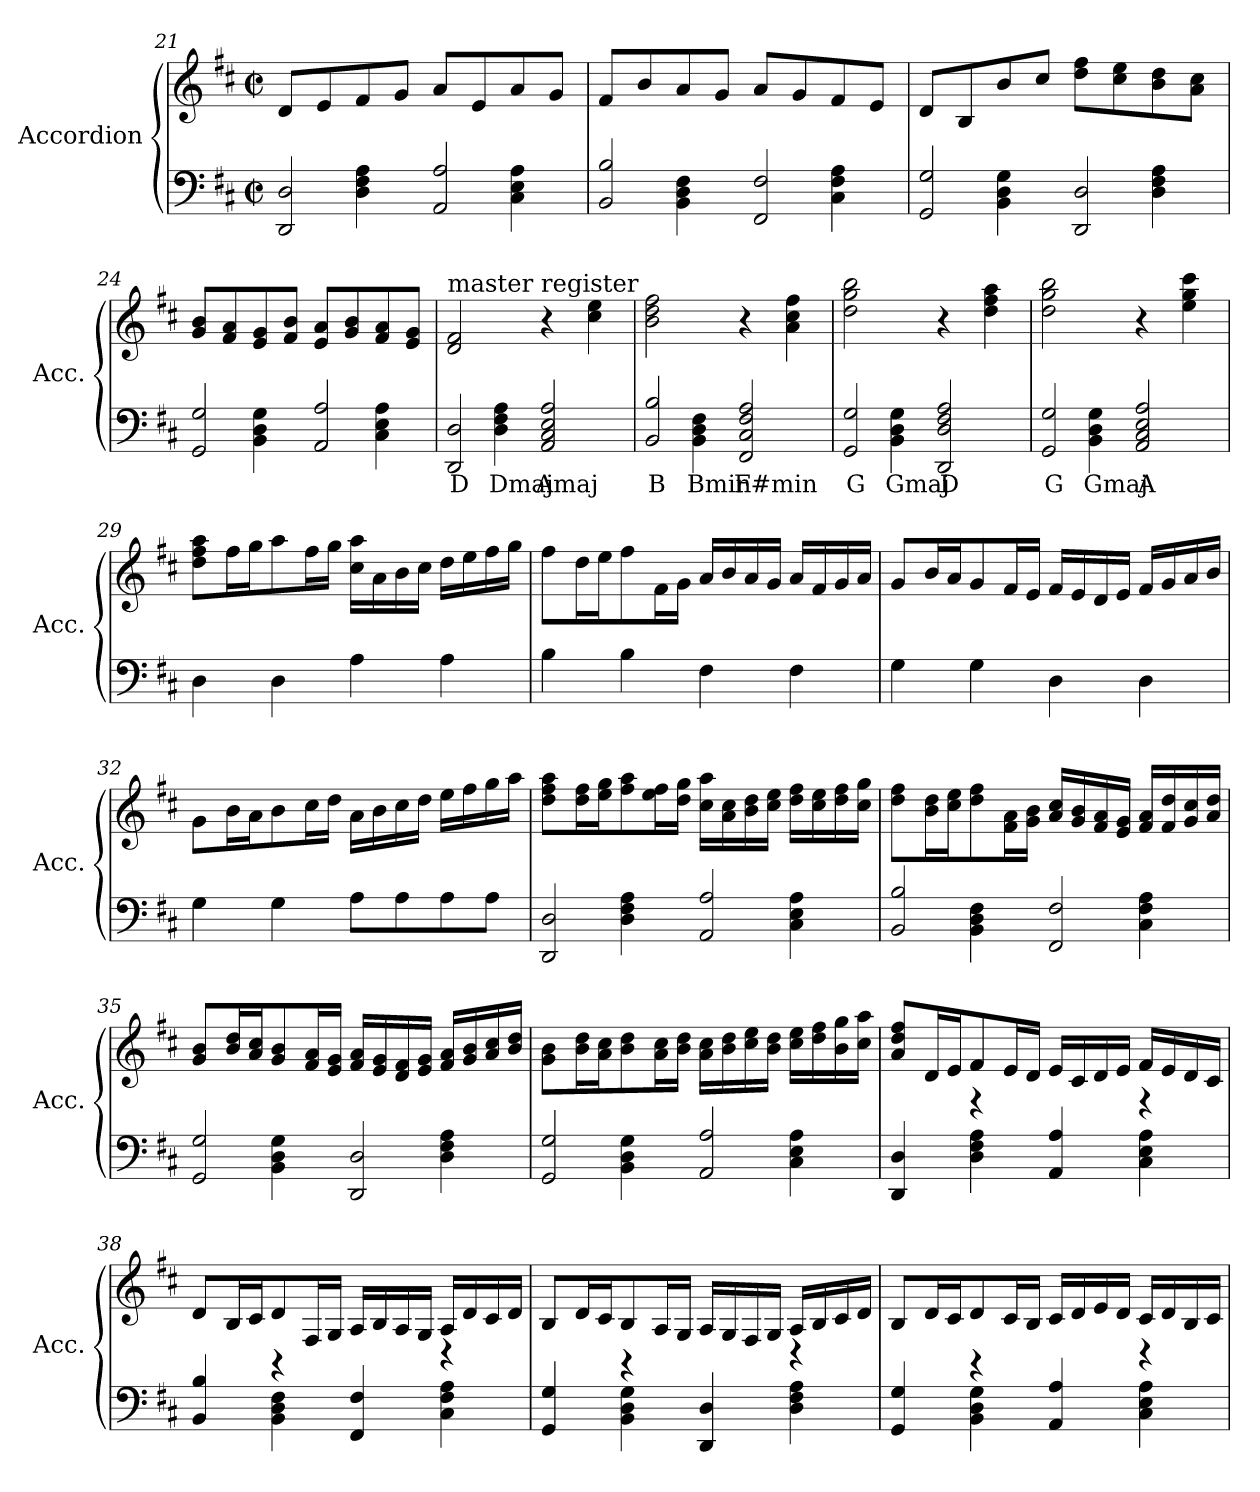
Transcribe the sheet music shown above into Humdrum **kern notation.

**kern	**text	**kern
*part1	*part1	*part1
*staff2	*staff2	*staff1
*I"Accordion	*	*
*I'Acc.	*	*
*clefF4	*	*clefG2
*k[f#c#]	*	*k[f#c#]
*D:	*	*D:
*M2/2	*	*M2/2
*met(c|)	*	*met(c|)
=21	=21	=21
*^	*	*
2DD/ 2D/	4ryy	.	8d/L
.	.	.	8e/
.	4D\ 4F#\ 4A\	.	8f#/
.	.	.	8g/J
2AA/ 2A/	4ryy	.	8a/L
.	.	.	8e/
.	4C#\ 4E\ 4A\	.	8a/
.	.	.	8g/J
=22	=22	=22	=22
2BB/ 2B/	4ryy	.	8f#/L
.	.	.	8b/
.	4BB\ 4D\ 4F#\	.	8a/
.	.	.	8g/J
2FF#/ 2F#/	4ryy	.	8a/L
.	.	.	8g/
.	4C#\ 4F#\ 4A\	.	8f#/
.	.	.	8e/J
!!LO:PB:g=z
=23	=23	=23	=23
2GG/ 2G/	4ryy	.	8d/L
.	.	.	8B/
.	4BB\ 4D\ 4G\	.	8b/
.	.	.	8cc#/J
2DD/ 2D/	4ryy	.	8dd\ 8ff#\L
.	.	.	8cc#\ 8ee\
.	4D\ 4F#\ 4A\	.	8b\ 8dd\
.	.	.	8a\ 8cc#\J
=24	=24	=24	=24
2GG/ 2G/	4ryy	.	8g/ 8b/L
.	.	.	8f#/ 8a/
.	4BB\ 4D\ 4G\	.	8e/ 8g/
.	.	.	8f#/ 8b/J
2AA/ 2A/	4ryy	.	8e/ 8a/L
.	.	.	8g/ 8b/
.	4C#\ 4E\ 4A\	.	8f#/ 8a/
.	.	.	8e/ 8g/J
=25	=25	=25	=25
!	!	!	!LO:TX:a:t=master register
2DD/ 2D/	4ryy	D	2d/ 2f#/
.	4D\ 4F#\ 4A\	Dmaj	.
2AA/ 2C#/ 2E/ 2A/	2ryy	Amaj	4r
.	.	.	4cc#\ 4ee\
=26	=26	=26	=26
2BB/ 2B/	4ryy	B	2b\ 2dd\ 2ff#\
.	4BB\ 4D\ 4F#\	Bmin	.
2FF#/ 2C#/ 2F#/ 2A/	4ryy	F#min	4r
.	4ryy	.	4a\ 4cc#\ 4ff#\
=27	=27	=27	=27
2GG/ 2G/	4ryy	G	2dd\ 2gg\ 2bb\
.	4BB\ 4D\ 4G\	Gmaj	.
2DD/ 2D/ 2F#/ 2A/	2ryy	D	4r
.	.	.	4dd\ 4ff#\ 4aa\
!!LO:LB:g=z
=28	=28	=28	=28
2GG/ 2G/	4ryy	G	2dd\ 2gg\ 2bb\
.	4BB\ 4D\ 4G\	Gmaj	.
2AA/ 2C#/ 2E/ 2A/	2ryy	A	4r
.	.	.	4ee\ 4gg\ 4ccc#\
*v	*v	*	*
=29	=29	=29
4D\	.	8dd\ 8ff#\ 8aa\L
.	.	16ff#\L
.	.	16gg\J
4D\	.	8aa\
.	.	16ff#\L
.	.	16gg\JJ
4A\	.	16cc#\ 16aa\LL
.	.	16a\
.	.	16b\
.	.	16cc#\JJ
4A\	.	16dd\LL
.	.	16ee\
.	.	16ff#\
.	.	16gg\JJ
=30	=30	=30
4B\	.	8ff#\L
.	.	16dd\L
.	.	16ee\J
4B\	.	8ff#\
.	.	16f#\L
.	.	16g\JJ
4F#\	.	16a/LL
.	.	16b/
.	.	16a/
.	.	16g/JJ
4F#\	.	16a/LL
.	.	16f#/
.	.	16g/
.	.	16a/JJ
!!LO:LB:g=z
=31	=31	=31
4G\	.	8g/L
.	.	16b/L
.	.	16a/J
4G\	.	8g/
.	.	16f#/L
.	.	16e/JJ
4D\	.	16f#/LL
.	.	16e/
.	.	16d/
.	.	16e/JJ
4D\	.	16f#/LL
.	.	16g/
.	.	16a/
.	.	16b/JJ
=32	=32	=32
4G\	.	8g\L
.	.	16b\L
.	.	16a\J
4G\	.	8b\
.	.	16cc#\L
.	.	16dd\JJ
8A\L	.	16a\LL
.	.	16b\
8A\	.	16cc#\
.	.	16dd\JJ
8A\	.	16ee\LL
.	.	16ff#\
8A\J	.	16gg\
.	.	16aa\JJ
!!LO:LB:g=z
=33	=33	=33
*^	*	*
2DD/ 2D/	4ryy	.	8dd\ 8ff#\ 8aa\L
.	.	.	16dd\ 16ff#\L
.	.	.	16ee\ 16gg\J
.	4D\ 4F#\ 4A\	.	8ff#\ 8aa\
.	.	.	16ee\ 16ff#\L
.	.	.	16dd\ 16gg\JJ
2AA/ 2A/	4ryy	.	16cc#\ 16aa\LL
.	.	.	16a\ 16cc#\
.	.	.	16b\ 16dd\
.	.	.	16cc#\ 16ee\JJ
.	4C#\ 4E\ 4A\	.	16dd\ 16ff#\LL
.	.	.	16cc#\ 16ee\
.	.	.	16dd\ 16ff#\
.	.	.	16cc#\ 16gg\JJ
=34	=34	=34	=34
2BB/ 2B/	4ryy	.	8dd\ 8ff#\L
.	.	.	16b\ 16dd\L
.	.	.	16cc#\ 16ee\J
.	4BB\ 4D\ 4F#\	.	8dd\ 8ff#\
.	.	.	16f#\ 16a\L
.	.	.	16g\ 16b\JJ
2FF#/ 2F#/	4ryy	.	16a/ 16cc#/LL
.	.	.	16g/ 16b/
.	.	.	16f#/ 16a/
.	.	.	16e/ 16g/JJ
.	4C#\ 4F#\ 4A\	.	16f#/ 16a/LL
.	.	.	16f#/ 16dd/
.	.	.	16g/ 16cc#/
.	.	.	16a/ 16dd/JJ
!!LO:LB:g=z
=35	=35	=35	=35
2GG/ 2G/	4ryy	.	8g/ 8b/L
.	.	.	16b/ 16dd/L
.	.	.	16a/ 16cc#/J
.	4BB\ 4D\ 4G\	.	8g/ 8b/
.	.	.	16f#/ 16a/L
.	.	.	16e/ 16g/JJ
2DD/ 2D/	4ryy	.	16f#/ 16a/LL
.	.	.	16e/ 16g/
.	.	.	16d/ 16f#/
.	.	.	16e/ 16g/JJ
.	4D\ 4F#\ 4A\	.	16f#/ 16a/LL
.	.	.	16g/ 16b/
.	.	.	16a/ 16cc#/
.	.	.	16b/ 16dd/JJ
=36	=36	=36	=36
2GG/ 2G/	4ryy	.	8g\ 8b\L
.	.	.	16b\ 16dd\L
.	.	.	16a\ 16cc#\J
.	4BB\ 4D\ 4G\	.	8b\ 8dd\
.	.	.	16a\ 16cc#\L
.	.	.	16b\ 16dd\JJ
2AA/ 2A/	4ryy	.	16a\ 16cc#\LL
.	.	.	16b\ 16dd\
.	.	.	16cc#\ 16ee\
.	.	.	16b\ 16dd\JJ
.	4C#\ 4E\ 4A\	.	16cc#\ 16ee\LL
.	.	.	16dd\ 16ff#\
.	.	.	16b\ 16gg\
.	.	.	16cc#\ 16aa\JJ
!!LO:PB:g=z
=37	=37	=37	=37
4DD/ 4D/	4ryy	.	8a/ 8dd/ 8ff#/L
.	.	.	16d/L
.	.	.	16e/J
4r	4D\ 4F#\ 4A\	.	8f#/
.	.	.	16e/L
.	.	.	16d/JJ
4AA/ 4A/	4ryy	.	16e/LL
.	.	.	16c#/
.	.	.	16d/
.	.	.	16e/JJ
4r	4C#\ 4E\ 4A\	.	16f#/LL
.	.	.	16e/
.	.	.	16d/
.	.	.	16c#/JJ
=38	=38	=38	=38
4BB/ 4B/	4ryy	.	8d/L
.	.	.	16B/L
.	.	.	16c#/J
4r	4BB\ 4D\ 4F#\	.	8d/
.	.	.	16F#/L
.	.	.	16G/JJ
4FF#/ 4F#/	4ryy	.	16A/LL
.	.	.	16B/
.	.	.	16A/
.	.	.	16G/JJ
4r	4C#\ 4F#\ 4A\	.	16A/LL
.	.	.	16d/
.	.	.	16c#/
.	.	.	16d/JJ
!!LO:LB:g=z
=39	=39	=39	=39
4GG/ 4G/	4ryy	.	8B/L
.	.	.	16d/L
.	.	.	16c#/J
4r	4BB\ 4D\ 4G\	.	8B/
.	.	.	16A/L
.	.	.	16G/JJ
4DD/ 4D/	4ryy	.	16A/LL
.	.	.	16G/
.	.	.	16F#/
.	.	.	16G/JJ
4r	4D\ 4F#\ 4A\	.	16A/LL
.	.	.	16B/
.	.	.	16c#/
.	.	.	16d/JJ
=40	=40	=40	=40
4GG/ 4G/	4ryy	.	8B/L
.	.	.	16d/L
.	.	.	16c#/J
4r	4BB\ 4D\ 4G\	.	8d/
.	.	.	16c#/L
.	.	.	16B/JJ
4AA/ 4A/	4ryy	.	16c#/LL
.	.	.	16d/
.	.	.	16e/
.	.	.	16d/JJ
4r	4C#\ 4E\ 4A\	.	16c#/LL
.	.	.	16d/
.	.	.	16B/
.	.	.	16c#/JJ
*v	*v	*	*
=	=	=
*-	*-	*-
